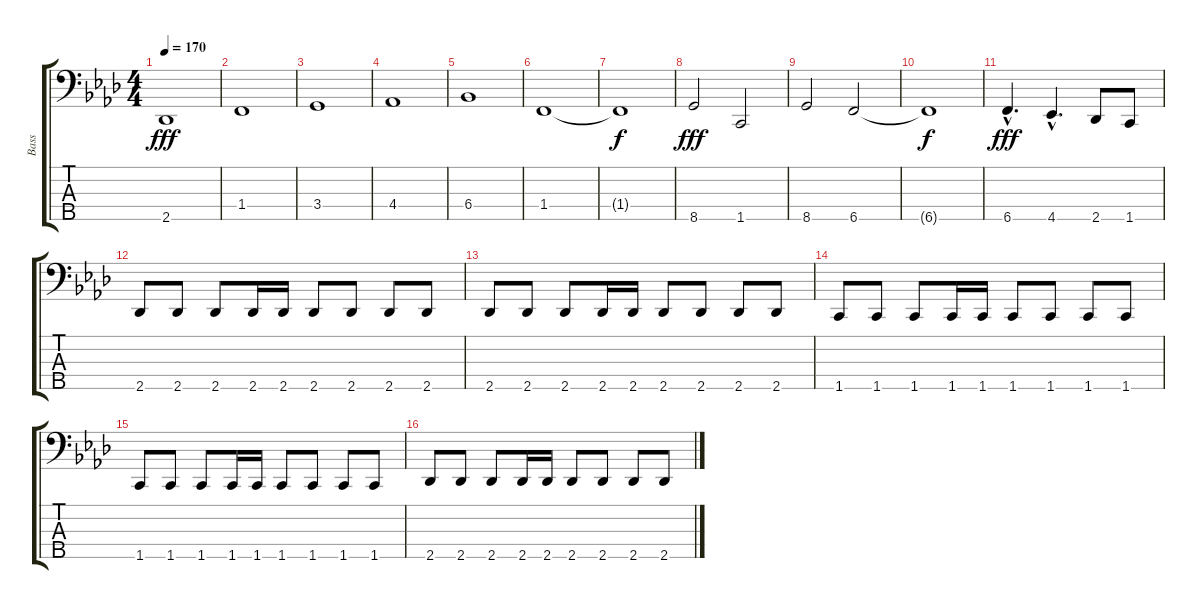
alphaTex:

\track ("Bass" "Bass") {instrument electricbasspick}
\staff {score tabs}
\tuning (G2 D2 A1 E1 B0) {hide}
\ts (4 4)
\tempo 170
\clef f4
\ks fminor
2.5.1{dy fff} |
1.4.1 |
3.4.1 |
4.4.1 |
6.4.1 |
1.4.1 |
1.4{t}.1{dy f} |
8.5.2{dy fff} 1.5.2 |
8.5.2 6.5.2 |
6.5{t}.1{dy f} |
6.5{hac}.4{d dy fff} 4.5{hac}.4{d} 2.5.8 1.5.8 |
2.5.8 2.5.8 2.5.8 2.5.16 2.5.16 2.5.8 2.5.8 2.5.8 2.5.8 |
2.5.8 2.5.8 2.5.8 2.5.16 2.5.16 2.5.8 2.5.8 2.5.8 2.5.8 |
1.5.8 1.5.8 1.5.8 1.5.16 1.5.16 1.5.8 1.5.8 1.5.8 1.5.8 |
1.5.8 1.5.8 1.5.8 1.5.16 1.5.16 1.5.8 1.5.8 1.5.8 1.5.8 |
2.5.8 2.5.8 2.5.8 2.5.16 2.5.16 2.5.8 2.5.8 2.5.8 2.5.8
